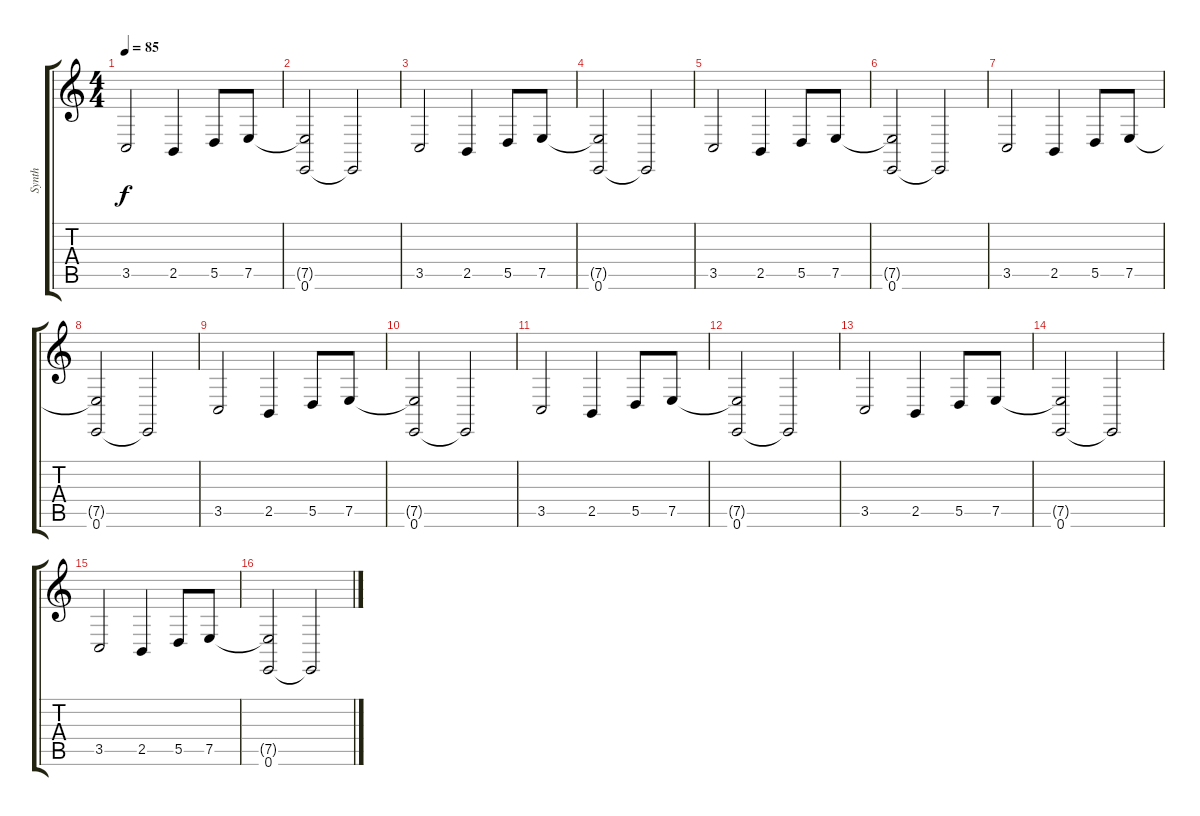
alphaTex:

\track ("Synth" "Synth") {instrument synthstrings1}
\staff {score tabs}
\tuning (E4 B3 G3 D3 A2 E2) {hide}
\ts (4 4)
\tempo 85
\clef g2
\ks c
3.5.2{dy f} 2.5.4 5.5.8 7.5.8 |
(7.5{t} 0.6).2 0.6{t}.2 |
3.5.2 2.5.4 5.5.8 7.5.8 |
(7.5{t} 0.6).2 0.6{t}.2 |
3.5.2 2.5.4 5.5.8 7.5.8 |
(7.5{t} 0.6).2 0.6{t}.2 |
3.5.2 2.5.4 5.5.8 7.5.8 |
(7.5{t} 0.6).2 0.6{t}.2 |
3.5.2 2.5.4 5.5.8 7.5.8 |
(7.5{t} 0.6).2 0.6{t}.2 |
3.5.2 2.5.4 5.5.8 7.5.8 |
(7.5{t} 0.6).2 0.6{t}.2 |
3.5.2 2.5.4 5.5.8 7.5.8 |
(7.5{t} 0.6).2 0.6{t}.2 |
3.5.2 2.5.4 5.5.8 7.5.8 |
(7.5{t} 0.6).2 0.6{t}.2
